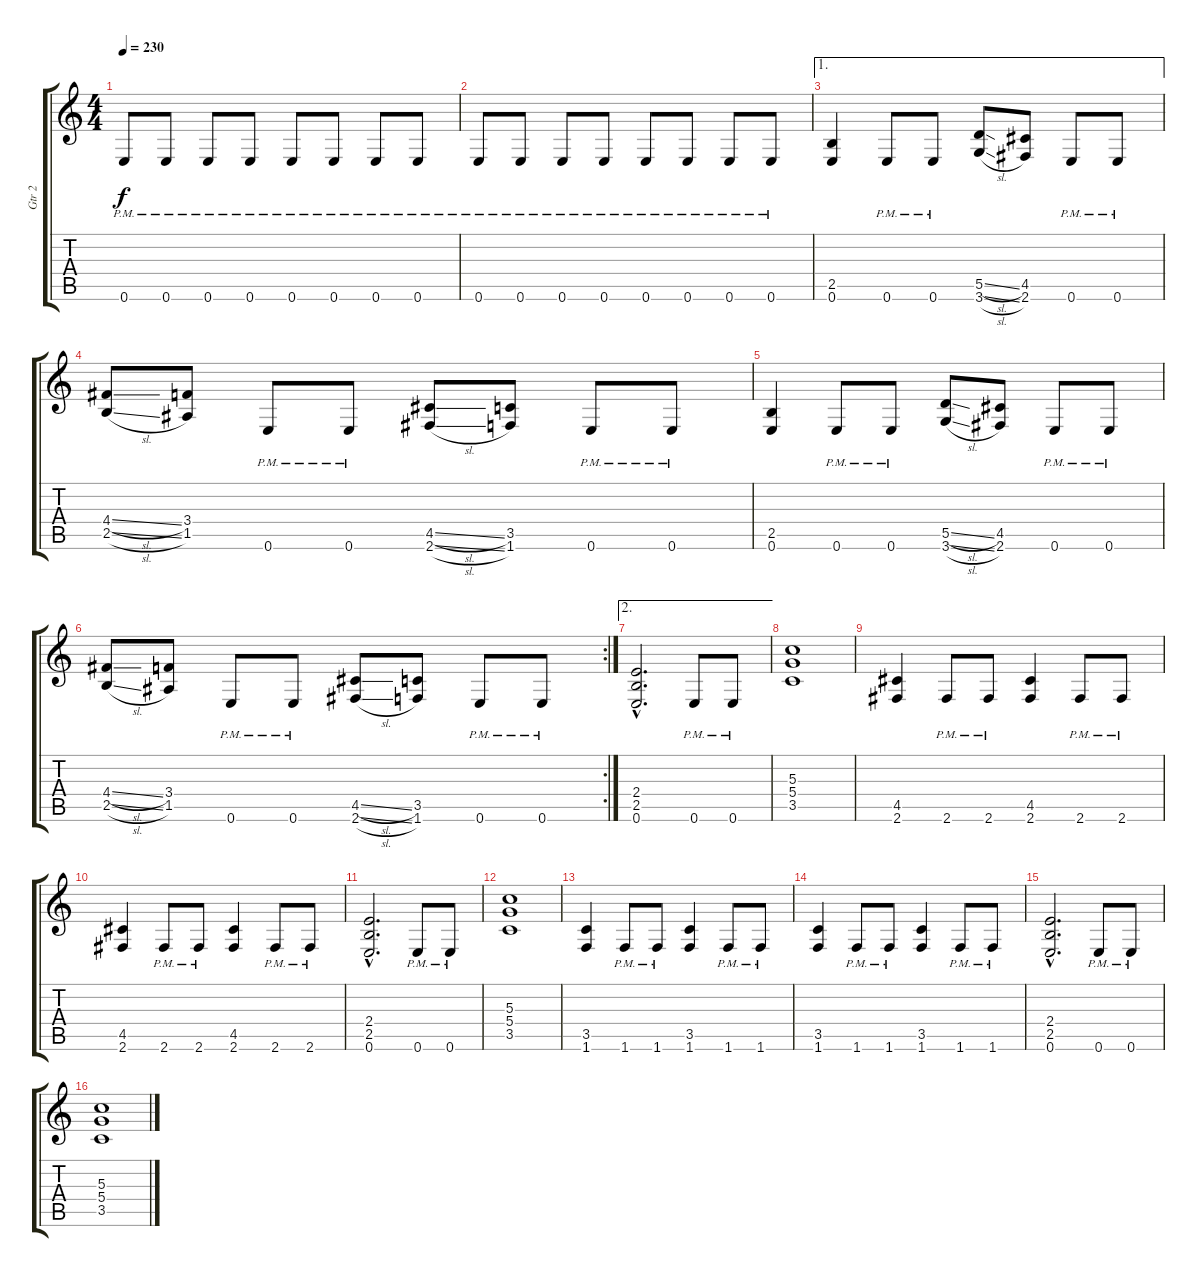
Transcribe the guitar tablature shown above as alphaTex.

\track ("Gtr 2" "Gtr 2") {instrument overdrivenguitar}
\staff {score tabs}
\tuning (E4 B3 G3 D3 A2 E2) {hide}
\ts (4 4)
\tempo 230
\clef g2
\ks c
0.6{pm}.8{dy f} 0.6{pm}.8 0.6{pm}.8 0.6{pm}.8 0.6{pm}.8 0.6{pm}.8 0.6{pm}.8 0.6{pm}.8 |
0.6{pm}.8 0.6{pm}.8 0.6{pm}.8 0.6{pm}.8 0.6{pm}.8 0.6{pm}.8 0.6{pm}.8 0.6{pm}.8 |
\ae 1
(2.5 0.6).4 0.6{pm}.8 0.6{pm}.8 (5.5{sl} 3.6{sl}).8 (4.5 2.6).8 0.6{pm}.8 0.6{pm}.8 |
(4.4{sl} 2.5{sl}).8 (3.4 1.5).8 0.6{pm}.8 0.6{pm}.8 (4.5{sl} 2.6{sl}).8 (3.5 1.6).8 0.6{pm}.8 0.6{pm}.8 |
(2.5 0.6).4 0.6{pm}.8 0.6{pm}.8 (5.5{sl} 3.6{sl}).8 (4.5 2.6).8 0.6{pm}.8 0.6{pm}.8 |
\rc 2
(4.4{sl} 2.5{sl}).8 (3.4 1.5).8 0.6{pm}.8 0.6{pm}.8 (4.5{sl} 2.6{sl}).8 (3.5 1.6).8 0.6{pm}.8 0.6{pm}.8 |
\ae 2
(2.4{hac} 2.5{hac} 0.6{hac}).2{d} 0.6{pm}.8 0.6{pm}.8 |
(5.3 5.4 3.5).1 |
(4.5 2.6).4 2.6{pm}.8 2.6{pm}.8 (4.5 2.6).4 2.6{pm}.8 2.6{pm}.8 |
(4.5 2.6).4 2.6{pm}.8 2.6{pm}.8 (4.5 2.6).4 2.6{pm}.8 2.6{pm}.8 |
(2.4{hac} 2.5{hac} 0.6{hac}).2{d} 0.6{pm}.8 0.6{pm}.8 |
(5.3 5.4 3.5).1 |
(3.5 1.6).4 1.6{pm}.8 1.6{pm}.8 (3.5 1.6).4 1.6{pm}.8 1.6{pm}.8 |
(3.5 1.6).4 1.6{pm}.8 1.6{pm}.8 (3.5 1.6).4 1.6{pm}.8 1.6{pm}.8 |
(2.4{hac} 2.5{hac} 0.6{hac}).2{d} 0.6{pm}.8 0.6{pm}.8 |
(5.3 5.4 3.5).1
